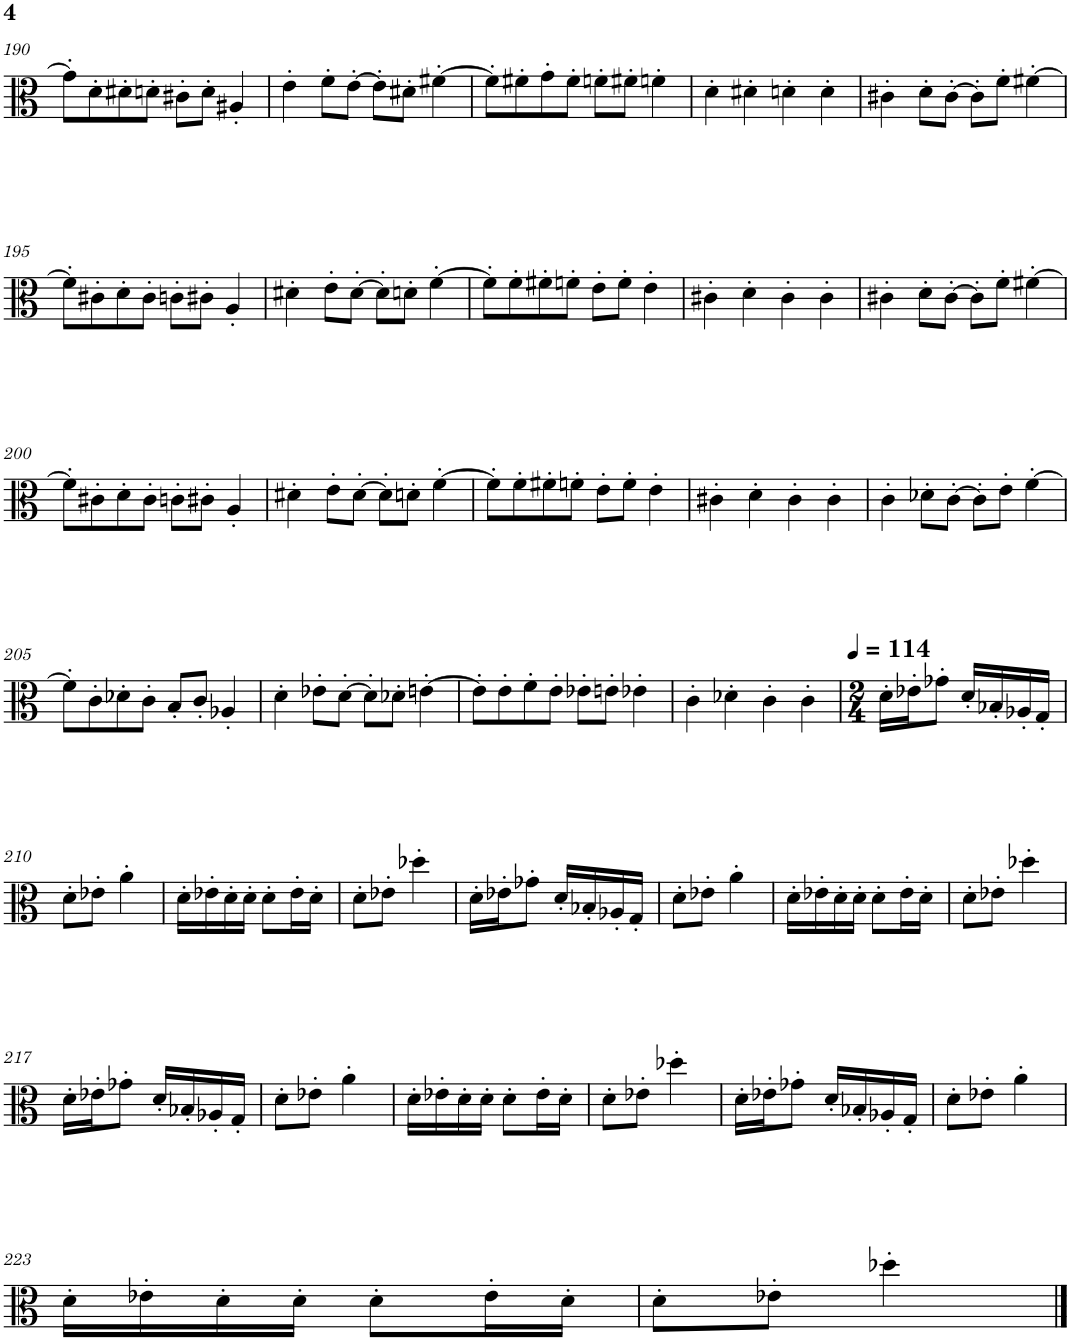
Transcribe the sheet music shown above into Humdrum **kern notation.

**kern
*part1
*staff1
*I"Viola
*I'Vla.
!!LO:PB:g=z
*clefC3
*k[]
*M2/2
*met(c|)
=190
8g'\L]
8d'\
8d#X'\
8dn'\J
8c#X'\L
8d'\J
4A#X'/
=191
4e'\
8f'\L
[8e'\J
8e'\L]
8d#X'\J
[4f#X'\
=192
8f#'\L]
8f#X'\
8g'\
8f#'\J
8fn'\L
8f#X'\J
4fn'\
=193
4d'\
4d#X'\
4dn'\
4d'\
=194
4c#X'\
8d'\L
[8c#'\J
8c#'\L]
8f'\J
[4f#X'\
!!LO:LB:g=z
=195
8f#'\L]
8c#X'\
8d'\
8c#'\J
8cn'\L
8c#X'\J
4A'/
=196
4d#X'\
8e'\L
[8d#'\J
8d#'\L]
8dn'\J
[4f'\
=197
8f'\L]
8f'\
8f#X'\
8fn'\J
8e'\L
8f'\J
4e'\
=198
4c#X'\
4d'\
4c#'\
4c#'\
=199
4c#X'\
8d'\L
[8c#'\J
8c#'\L]
8f'\J
[4f#X'\
!!LO:LB:g=z
=200
8f#'\L]
8c#X'\
8d'\
8c#'\J
8cn'\L
8c#X'\J
4A'/
=201
4d#X'\
8e'\L
[8d#'\J
8d#'\L]
8dn'\J
[4f'\
=202
8f'\L]
8f'\
8f#X'\
8fn'\J
8e'\L
8f'\J
4e'\
=203
4c#X'\
4d'\
4c#'\
4c#'\
=204
4c'\
8d-X'\L
[8c'\J
8c'\L]
8e'\J
[4f'\
!!LO:LB:g=z
=205
8f'\L]
8c'\
8d-X'\
8c'\J
8B'/L
8c'/J
4A-X'/
=206
4d'\
8e-X'\L
[8d'\J
8d'\L]
8d-X'\J
[4en'\
=207
8e'\L]
8e'\
8f'\
8e'\J
8e-X'\L
8en'\J
4e-X'\
=208
4c'\
4d-X'\
4c'\
4c'\
=209
*M2/4
*MM114
16d'\LL
16e-X'\J
8g-X'\J
16d'/LL
16B-X'/
16A-X'/
16G'/JJ
!!LO:LB:g=z
=210
8d'\L
8e-X'\J
4a'\
=211
16d'\LL
16e-X'\
16d'\
16d'\JJ
8d'\L
16e-'\L
16d'\JJ
=212
8d'\L
8e-X'\J
4dd-X'\
=213
16d'\LL
16e-X'\J
8g-X'\J
16d'/LL
16B-X'/
16A-X'/
16G'/JJ
=214
8d'\L
8e-X'\J
4a'\
=215
16d'\LL
16e-X'\
16d'\
16d'\JJ
8d'\L
16e-'\L
16d'\JJ
=216
8d'\L
8e-X'\J
4dd-X'\
!!LO:LB:g=z
=217
16d'\LL
16e-X'\J
8g-X'\J
16d'/LL
16B-X'/
16A-X'/
16G'/JJ
=218
8d'\L
8e-X'\J
4a'\
=219
16d'\LL
16e-X'\
16d'\
16d'\JJ
8d'\L
16e-'\L
16d'\JJ
=220
8d'\L
8e-X'\J
4dd-X'\
=221
16d'\LL
16e-X'\J
8g-X'\J
16d'/LL
16B-X'/
16A-X'/
16G'/JJ
=222
8d'\L
8e-X'\J
4a'\
!!LO:LB:g=z
=223
16d'\LL
16e-X'\
16d'\
16d'\JJ
8d'\L
16e-'\L
16d'\JJ
=224
8d'\L
8e-X'\J
4dd-X'\
==
*-
